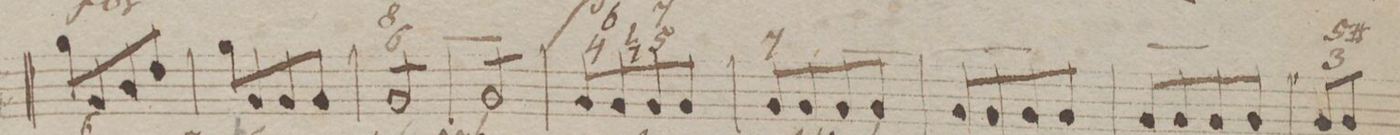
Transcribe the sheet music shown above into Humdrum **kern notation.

**kern	**fba	**dynam
*I"Organ.	*	*
*clefF4	*	*
*k[b-e-]	*	*
*M2/4	*	*
8B-\L	.	.
8BB-/	.	.
8D/	.	.
8F/J	.	.
=136	=136	=136
8B-\L	.	.
8BB-/	.	.
8BB-/	.	.
8BB-/J	.	.
=137	=137	=137
*tremolo	*	*
8BB-/L	8 6_	.
8BB-/	.	.
8BB-/	.	.
8BB-/J	.	.
=138	=138	=138
8BB-/L	.	.
8BB-/	.	.
8BB-/	.	.
8BB-/J	.	.
*Xtremolo	*	*
=139	=139	=139
8BB-/L	6 4	.
8BB-/	n	.
8BB-/	7 5	.
8BB-/J	.	.
=140	=140	=140
8BB-/L	7_	.
8BB-/	.	.
8BB-/	.	.
8BB-/J	.	.
=141	=141	=141
8BB-/L	.	.
8BB-/	.	.
8BB-/	.	.
8BB-/J	.	.
=142	=142	=142
8BB-/L	.	.
8BB-/	.	.
8BB-/	.	.
8BB-/J	.	.
=143	=143	=143
8BB-/L	#5r 3	.
8BB-/J	.	.
*-	*-	*-
